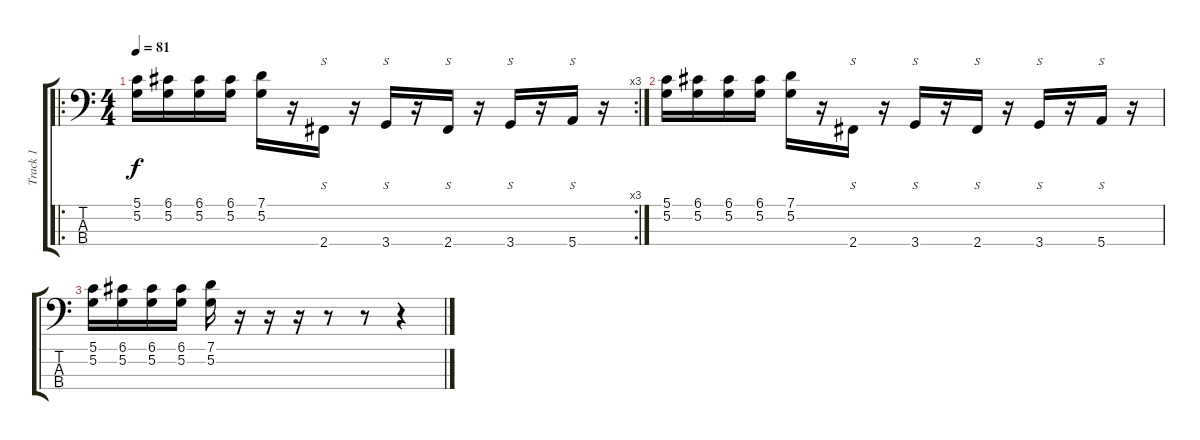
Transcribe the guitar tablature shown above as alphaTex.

\track ("Track 1" "Track 1") {instrument slapbass2}
\staff {score tabs}
\tuning (G2 D2 A1 E1) {hide}
\ro
\rc 3
\ts (4 4)
\tempo 81
\clef f4
\ks c
(5.1 5.2).16{dy f} (6.1 5.2).16 (6.1 5.2).16 (6.1 5.2).16 (7.1 5.2).16 r.16 2.4.16{s} r.16 3.4.16{s} r.16 2.4.16{s} r.16 3.4.16{s} r.16 5.4.16{s} r.16 |
(5.1 5.2).16 (6.1 5.2).16 (6.1 5.2).16 (6.1 5.2).16 (7.1 5.2).16 r.16 2.4.16{s} r.16 3.4.16{s} r.16 2.4.16{s} r.16 3.4.16{s} r.16 5.4.16{s} r.16 |
(5.1 5.2).16 (6.1 5.2).16 (6.1 5.2).16 (6.1 5.2).16 (7.1 5.2).16 r.16 r.16 r.16 r.8 r.8 r.4
